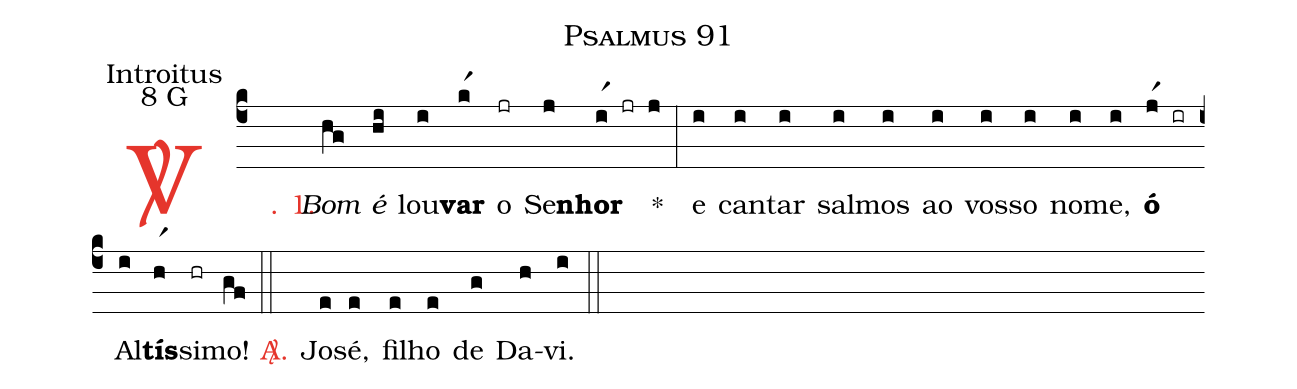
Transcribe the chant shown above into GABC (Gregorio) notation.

name: Psalmus 91;
office-part: Introitus;
mode: 8;
mode-differentia: G;
%%
(c4)

<c><sp>V/</sp>. 1.</c>() <i>Bom</i>(hg) <i>é</i>(hi) lou(i)<b>var</b>(kr1) o(jr) Se(j)<b>nhor</b>(ir1 jr j) *(:) e(i) can(i)tar(i) sal(i)mos(i) ao(i) vos(i)so(i) no(i)me,(i) <b>ó</b>(jr1 ir) Al(i)<b>tís</b>(hr1)si(hr)mo!(gf)

(::)

<c><sp>A/</sp>.</c>() Jo(e)sé,(e) fi(e)lho(e) de(g) Da(h)vi.(i)

(::)
